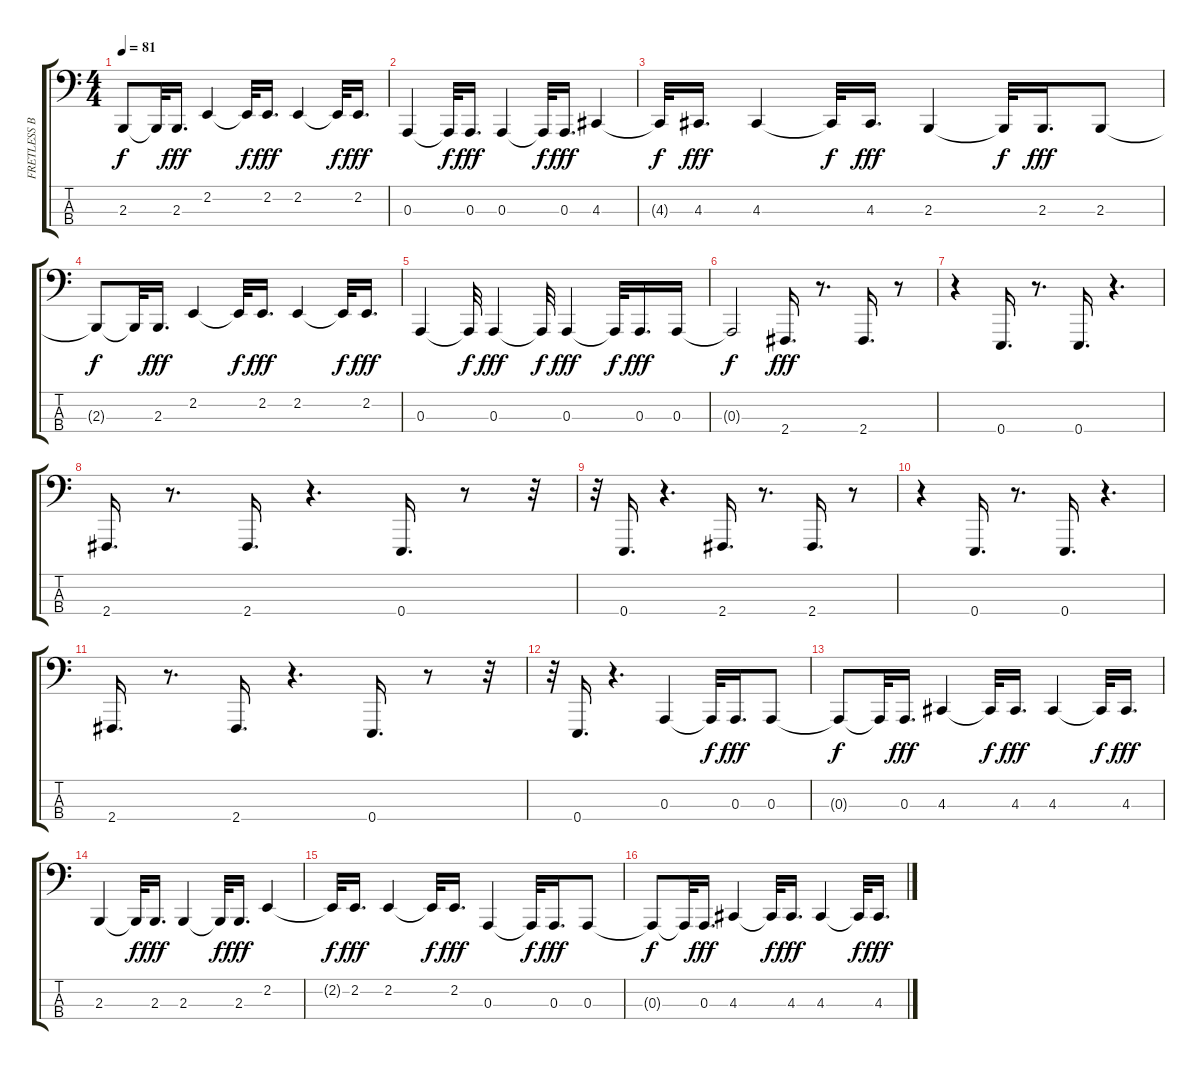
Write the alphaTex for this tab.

\track ("FRETLESS BASS." "FRETLESS B") {instrument acousticgrandpiano}
\staff {score tabs}
\tuning (G2 D2 A1 E1) {hide}
\ts (4 4)
\tempo 81
\clef f4
\ks c
2.3{t}.8{dy f} 2.3{t}.32 2.3.16{d dy fff} 2.2.4 2.2{t}.32{dy f} 2.2.16{d dy fff} 2.2.4 2.2{t}.32{dy f} 2.2.16{d dy fff} |
0.3.4 0.3{t}.32{dy f} 0.3.16{d dy fff} 0.3.4 0.3{t}.32{dy f} 0.3.16{d dy fff} 4.3.4 |
4.3{t}.32{dy f} 4.3.16{d dy fff} 4.3.4 4.3{t}.32{dy f} 4.3.16{d dy fff} 2.3.4 2.3{t}.32{dy f} 2.3.16{d dy fff} 2.3.8 |
2.3{t}.8{dy f} 2.3{t}.32 2.3.16{d dy fff} 2.2.4 2.2{t}.32{dy f} 2.2.16{d dy fff} 2.2.4 2.2{t}.32{dy f} 2.2.16{d dy fff} |
0.3.4 0.3{t}.32{dy f} 0.3.4{dy fff} 0.3{t}.32{dy f} 0.3.4{dy fff} 0.3{t}.32{dy f} 0.3.16{d dy fff} 0.3.16 |
0.3{t}.2{dy f} 2.4.16{d dy fff} r.8{d} 2.4.16{d} r.8 |
r.4 0.4.16{d} r.8{d} 0.4.16{d} r.4{d} |
2.4.16{d} r.8{d} 2.4.16{d} r.4{d} 0.4.16{d} r.8 r.32 |
r.32 0.4.16{d} r.4{d} 2.4.16{d} r.8{d} 2.4.16{d} r.8 |
r.4 0.4.16{d} r.8{d} 0.4.16{d} r.4{d} |
2.4.16{d} r.8{d} 2.4.16{d} r.4{d} 0.4.16{d} r.8 r.32 |
r.32 0.4.16{d} r.4{d} 0.3.4 0.3{t}.32{dy f} 0.3.16{d dy fff} 0.3.8 |
0.3{t}.8{dy f} 0.3{t}.32 0.3.16{d dy fff} 4.3.4 4.3{t}.32{dy f} 4.3.16{d dy fff} 4.3.4 4.3{t}.32{dy f} 4.3.16{d dy fff} |
2.3.4 2.3{t}.32{dy f} 2.3.16{d dy fff} 2.3.4 2.3{t}.32{dy f} 2.3.16{d dy fff} 2.2.4 |
2.2{t}.32{dy f} 2.2.16{d dy fff} 2.2.4 2.2{t}.32{dy f} 2.2.16{d dy fff} 0.3.4 0.3{t}.32{dy f} 0.3.16{d dy fff} 0.3.8 |
0.3{t}.8{dy f} 0.3{t}.32 0.3.16{d dy fff} 4.3.4 4.3{t}.32{dy f} 4.3.16{d dy fff} 4.3.4 4.3{t}.32{dy f} 4.3.16{d dy fff}
